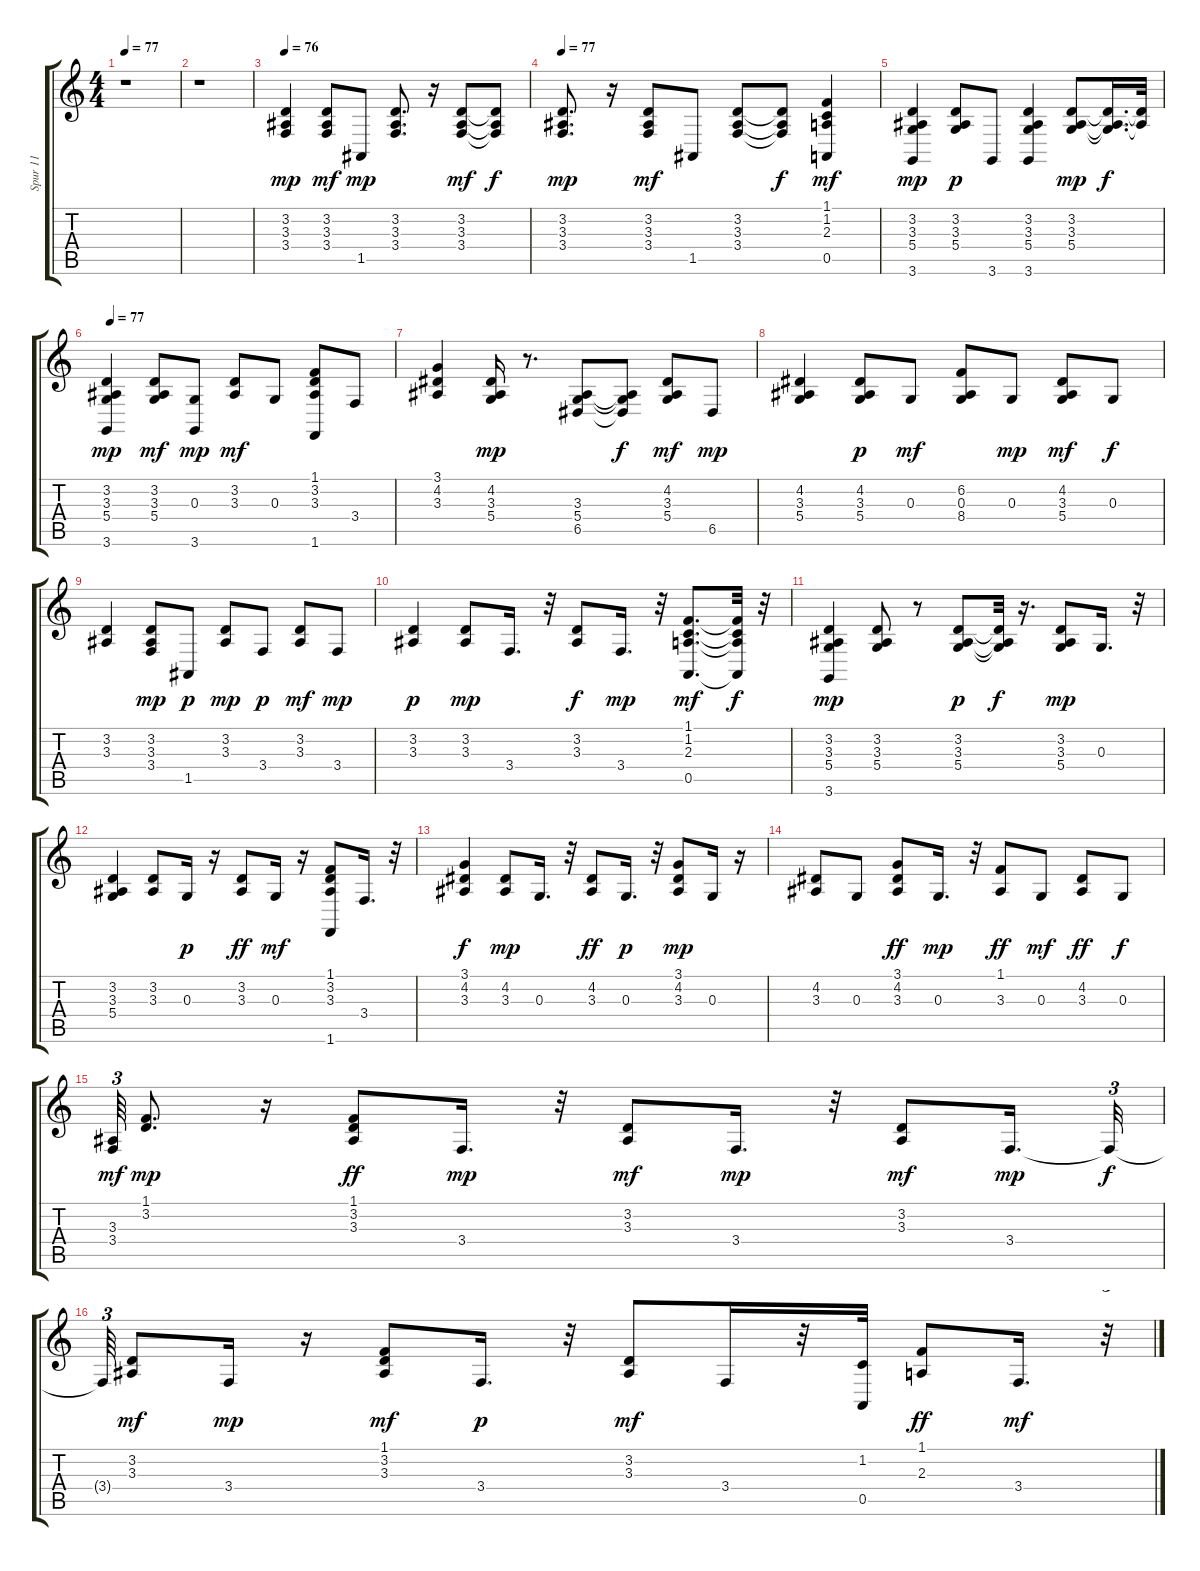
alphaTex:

\track ("Spur 11" "Spur 11") {instrument acousticgrandpiano}
\staff {score tabs}
\tuning (E4 B3 G3 D3 A2 E2) {hide}
\ts (4 4)
\tempo 77
\clef g2
\ks c
r.1{dy mp} |
r.1 |
\tempo 76
(3.2 3.3 3.4).4 (3.2 3.3 3.4).8{dy mf} 1.5.8{dy mp} (3.2 3.3 3.4).8{d} r.16 (3.2 3.3 3.4).8{dy mf} (3.2{t} 3.3{t} 3.4{t}).8{dy f} |
\tempo 77
(3.2 3.3 3.4).8{d dy mp} r.16 (3.2 3.3 3.4).8{dy mf} 1.5.8 (3.2 3.3 3.4).8 (3.2{t} 3.3{t} 3.4{t}).8{dy f} (1.1 1.2 2.3 0.5).4{dy mf} |
(3.2 3.3 5.4 3.6).4{dy mp} (3.2 3.3 5.4).8{dy p} 3.6.8 (3.2 3.3 5.4 3.6).4 (3.2 3.3 5.4).8{dy mp} (3.2{t} 3.3{t} 5.4{t}).16{d dy f} (3.2{t} 3.3{t}).32 |
\tempo 77
(3.2 3.3 5.4 3.6).4{dy mp} (3.2 3.3 5.4).8{dy mf} (0.3 3.6).8{dy mp} (3.2 3.3).8{dy mf} 0.3.8 (1.1 3.2 3.3 1.6).8 3.4.8 |
(3.1 4.2 3.3).4 (4.2 3.3 5.4).16{dy mp} r.8{d} (3.3 5.4 6.5).8 (3.3{t} 5.4{t} 6.5{t}).8{dy f} (4.2 3.3 5.4).8{dy mf} 6.5.8{dy mp} |
(4.2 3.3 5.4).4 (4.2 3.3 5.4).8{dy p} 0.3.8{dy mf} (6.2 0.3 8.4).8 0.3.8{dy mp} (4.2 3.3 5.4).8{dy mf} 0.3.8{dy f} |
(3.2 3.3).4 (3.2 3.3 3.4).8{dy mp} 1.5.8{dy p} (3.2 3.3).8{dy mp} 3.4.8{dy p} (3.2 3.3).8{dy mf} 3.4.8{dy mp} |
(3.2 3.3).4{dy p} (3.2 3.3).8{dy mp} 3.4.16{d} r.32 (3.2 3.3).8{dy f} 3.4.16{d dy mp} r.32 (1.1 1.2 2.3 0.5).8{d dy mf} (1.1{t} 1.2{t} 2.3{t} 0.5{t}).32{dy f} r.32 |
(3.2 3.3 5.4 3.6).4{dy mp} (3.2 3.3 5.4).8 r.8 (3.2 3.3 5.4).8{dy p} (3.2{t} 3.3{t} 5.4{t}).32{dy f} r.16{d} (3.2 3.3 5.4).8{dy mp} 0.3.16{d} r.32 |
(3.2 3.3 5.4).4 (3.2 3.3).8 0.3.16{dy p} r.16 (3.2 3.3).8{dy ff} 0.3.16{dy mf} r.16 (1.1 3.2 3.3 1.6).8 3.4.16{d} r.32 |
(3.1 4.2 3.3).4{dy f} (4.2 3.3).8{dy mp} 0.3.16{d} r.32 (4.2 3.3).8{dy ff} 0.3.16{d dy p} r.32 (3.1 4.2 3.3).8{dy mp} 0.3.16 r.16 |
(4.2 3.3).8 0.3.8 (3.1 4.2 3.3).8{dy ff} 0.3.16{d dy mp} r.32 (1.1 3.3).8{dy ff} 0.3.8{dy mf} (4.2 3.3).8{dy ff} 0.3.8{dy f} |
(3.3 3.4).64{tu (3 2) dy mf} (1.1 3.2).8{d dy mp} r.16 (1.1 3.2 3.3).8{dy ff} 3.4.16{d dy mp} r.32 (3.2 3.3).8{dy mf} 3.4.16{d dy mp} r.32 (3.2 3.3).8{dy mf} 3.4.16{d dy mp} 3.4{t}.32{tu (3 2) dy f} |
3.4{t}.64{tu (3 2)} (3.2 3.3).8{dy mf} 3.4.16{dy mp} r.16 (1.1 3.2 3.3).8{dy mf} 3.4.16{d dy p} r.32 (3.2 3.3).8{dy mf} 3.4.16 r.32 (1.2 0.5).32 (1.1 2.3).8{dy ff} 3.4.16{d dy mf} r.32{tu (3 2)}
